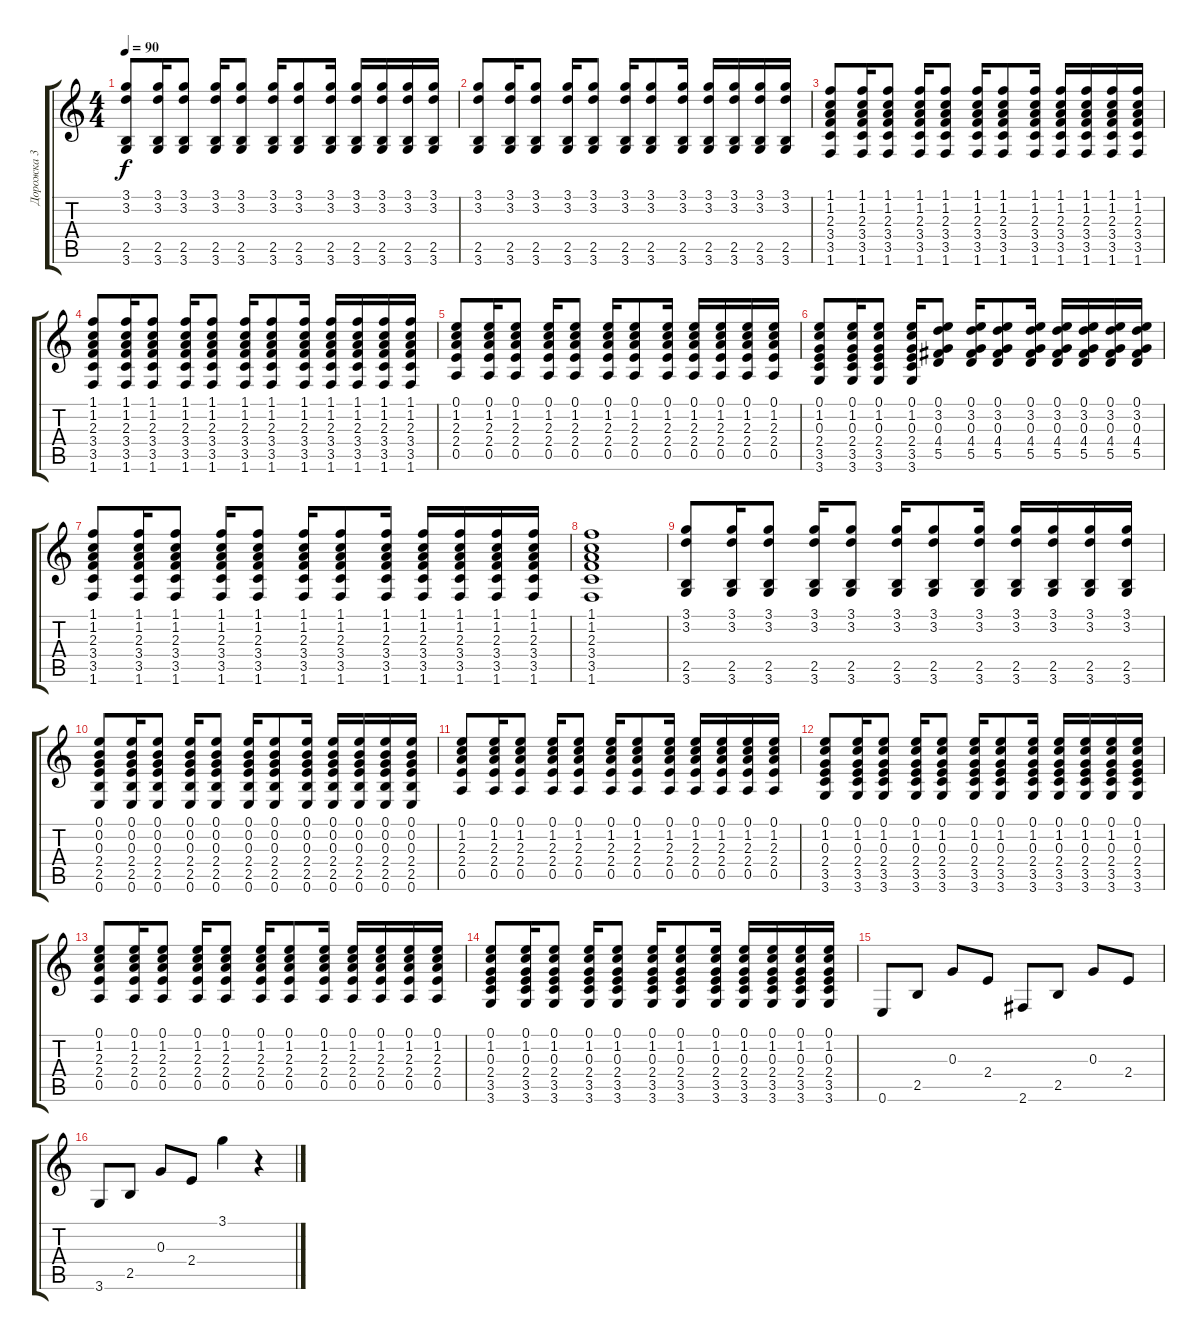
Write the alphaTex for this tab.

\track ("Дорожка 3" "Дорожка 3") {instrument acousticguitarsteel}
\staff {score tabs}
\tuning (E4 B3 G3 D3 A2 E2) {hide}
\ts (4 4)
\tempo 90
\clef g2
\ks c
(3.1 3.2 2.5 3.6).8{dy f} (3.1 3.2 2.5 3.6).16 (3.1 3.2 2.5 3.6).8 (3.1 3.2 2.5 3.6).16 (3.1 3.2 2.5 3.6).8 (3.1 3.2 2.5 3.6).16 (3.1 3.2 2.5 3.6).8 (3.1 3.2 2.5 3.6).16 (3.1 3.2 2.5 3.6).16 (3.1 3.2 2.5 3.6).16 (3.1 3.2 2.5 3.6).16 (3.1 3.2 2.5 3.6).16 |
(3.1 3.2 2.5 3.6).8 (3.1 3.2 2.5 3.6).16 (3.1 3.2 2.5 3.6).8 (3.1 3.2 2.5 3.6).16 (3.1 3.2 2.5 3.6).8 (3.1 3.2 2.5 3.6).16 (3.1 3.2 2.5 3.6).8 (3.1 3.2 2.5 3.6).16 (3.1 3.2 2.5 3.6).16 (3.1 3.2 2.5 3.6).16 (3.1 3.2 2.5 3.6).16 (3.1 3.2 2.5 3.6).16 |
(1.1 1.2 2.3 3.4 3.5 1.6).8 (1.1 1.2 2.3 3.4 3.5 1.6).16 (1.1 1.2 2.3 3.4 3.5 1.6).8 (1.1 1.2 2.3 3.4 3.5 1.6).16 (1.1 1.2 2.3 3.4 3.5 1.6).8 (1.1 1.2 2.3 3.4 3.5 1.6).16 (1.1 1.2 2.3 3.4 3.5 1.6).8 (1.1 1.2 2.3 3.4 3.5 1.6).16 (1.1 1.2 2.3 3.4 3.5 1.6).16 (1.1 1.2 2.3 3.4 3.5 1.6).16 (1.1 1.2 2.3 3.4 3.5 1.6).16 (1.1 1.2 2.3 3.4 3.5 1.6).16 |
(1.1 1.2 2.3 3.4 3.5 1.6).8 (1.1 1.2 2.3 3.4 3.5 1.6).16 (1.1 1.2 2.3 3.4 3.5 1.6).8 (1.1 1.2 2.3 3.4 3.5 1.6).16 (1.1 1.2 2.3 3.4 3.5 1.6).8 (1.1 1.2 2.3 3.4 3.5 1.6).16 (1.1 1.2 2.3 3.4 3.5 1.6).8 (1.1 1.2 2.3 3.4 3.5 1.6).16 (1.1 1.2 2.3 3.4 3.5 1.6).16 (1.1 1.2 2.3 3.4 3.5 1.6).16 (1.1 1.2 2.3 3.4 3.5 1.6).16 (1.1 1.2 2.3 3.4 3.5 1.6).16 |
(0.1 1.2 2.3 2.4 0.5).8 (0.1 1.2 2.3 2.4 0.5).16 (0.1 1.2 2.3 2.4 0.5).8 (0.1 1.2 2.3 2.4 0.5).16 (0.1 1.2 2.3 2.4 0.5).8 (0.1 1.2 2.3 2.4 0.5).16 (0.1 1.2 2.3 2.4 0.5).8 (0.1 1.2 2.3 2.4 0.5).16 (0.1 1.2 2.3 2.4 0.5).16 (0.1 1.2 2.3 2.4 0.5).16 (0.1 1.2 2.3 2.4 0.5).16 (0.1 1.2 2.3 2.4 0.5).16 |
(0.1 1.2 0.3 2.4 3.5 3.6).8 (0.1 1.2 0.3 2.4 3.5 3.6).16 (0.1 1.2 0.3 2.4 3.5 3.6).8 (0.1 1.2 0.3 2.4 3.5 3.6).16 (0.1 3.2 0.3 4.4 5.5).8 (0.1 3.2 0.3 4.4 5.5).16 (0.1 3.2 0.3 4.4 5.5).8 (0.1 3.2 0.3 4.4 5.5).16 (0.1 3.2 0.3 4.4 5.5).16 (0.1 3.2 0.3 4.4 5.5).16 (0.1 3.2 0.3 4.4 5.5).16 (0.1 3.2 0.3 4.4 5.5).16 |
(1.1 1.2 2.3 3.4 3.5 1.6).8 (1.1 1.2 2.3 3.4 3.5 1.6).16 (1.1 1.2 2.3 3.4 3.5 1.6).8 (1.1 1.2 2.3 3.4 3.5 1.6).16 (1.1 1.2 2.3 3.4 3.5 1.6).8 (1.1 1.2 2.3 3.4 3.5 1.6).16 (1.1 1.2 2.3 3.4 3.5 1.6).8 (1.1 1.2 2.3 3.4 3.5 1.6).16 (1.1 1.2 2.3 3.4 3.5 1.6).16 (1.1 1.2 2.3 3.4 3.5 1.6).16 (1.1 1.2 2.3 3.4 3.5 1.6).16 (1.1 1.2 2.3 3.4 3.5 1.6).16 |
(1.1 1.2 2.3 3.4 3.5 1.6).1 |
(3.1 3.2 2.5 3.6).8 (3.1 3.2 2.5 3.6).16 (3.1 3.2 2.5 3.6).8 (3.1 3.2 2.5 3.6).16 (3.1 3.2 2.5 3.6).8 (3.1 3.2 2.5 3.6).16 (3.1 3.2 2.5 3.6).8 (3.1 3.2 2.5 3.6).16 (3.1 3.2 2.5 3.6).16 (3.1 3.2 2.5 3.6).16 (3.1 3.2 2.5 3.6).16 (3.1 3.2 2.5 3.6).16 |
(0.1 0.2 0.3 2.4 2.5 0.6).8 (0.1 0.2 0.3 2.4 2.5 0.6).16 (0.1 0.2 0.3 2.4 2.5 0.6).8 (0.1 0.2 0.3 2.4 2.5 0.6).16 (0.1 0.2 0.3 2.4 2.5 0.6).8 (0.1 0.2 0.3 2.4 2.5 0.6).16 (0.1 0.2 0.3 2.4 2.5 0.6).8 (0.1 0.2 0.3 2.4 2.5 0.6).16 (0.1 0.2 0.3 2.4 2.5 0.6).16 (0.1 0.2 0.3 2.4 2.5 0.6).16 (0.1 0.2 0.3 2.4 2.5 0.6).16 (0.1 0.2 0.3 2.4 2.5 0.6).16 |
(0.1 1.2 2.3 2.4 0.5).8 (0.1 1.2 2.3 2.4 0.5).16 (0.1 1.2 2.3 2.4 0.5).8 (0.1 1.2 2.3 2.4 0.5).16 (0.1 1.2 2.3 2.4 0.5).8 (0.1 1.2 2.3 2.4 0.5).16 (0.1 1.2 2.3 2.4 0.5).8 (0.1 1.2 2.3 2.4 0.5).16 (0.1 1.2 2.3 2.4 0.5).16 (0.1 1.2 2.3 2.4 0.5).16 (0.1 1.2 2.3 2.4 0.5).16 (0.1 1.2 2.3 2.4 0.5).16 |
(0.1 1.2 0.3 2.4 3.5 3.6).8 (0.1 1.2 0.3 2.4 3.5 3.6).16 (0.1 1.2 0.3 2.4 3.5 3.6).8 (0.1 1.2 0.3 2.4 3.5 3.6).16 (0.1 1.2 0.3 2.4 3.5 3.6).8 (0.1 1.2 0.3 2.4 3.5 3.6).16 (0.1 1.2 0.3 2.4 3.5 3.6).8 (0.1 1.2 0.3 2.4 3.5 3.6).16 (0.1 1.2 0.3 2.4 3.5 3.6).16 (0.1 1.2 0.3 2.4 3.5 3.6).16 (0.1 1.2 0.3 2.4 3.5 3.6).16 (0.1 1.2 0.3 2.4 3.5 3.6).16 |
(0.1 1.2 2.3 2.4 0.5).8 (0.1 1.2 2.3 2.4 0.5).16 (0.1 1.2 2.3 2.4 0.5).8 (0.1 1.2 2.3 2.4 0.5).16 (0.1 1.2 2.3 2.4 0.5).8 (0.1 1.2 2.3 2.4 0.5).16 (0.1 1.2 2.3 2.4 0.5).8 (0.1 1.2 2.3 2.4 0.5).16 (0.1 1.2 2.3 2.4 0.5).16 (0.1 1.2 2.3 2.4 0.5).16 (0.1 1.2 2.3 2.4 0.5).16 (0.1 1.2 2.3 2.4 0.5).16 |
(0.1 1.2 0.3 2.4 3.5 3.6).8 (0.1 1.2 0.3 2.4 3.5 3.6).16 (0.1 1.2 0.3 2.4 3.5 3.6).8 (0.1 1.2 0.3 2.4 3.5 3.6).16 (0.1 1.2 0.3 2.4 3.5 3.6).8 (0.1 1.2 0.3 2.4 3.5 3.6).16 (0.1 1.2 0.3 2.4 3.5 3.6).8 (0.1 1.2 0.3 2.4 3.5 3.6).16 (0.1 1.2 0.3 2.4 3.5 3.6).16 (0.1 1.2 0.3 2.4 3.5 3.6).16 (0.1 1.2 0.3 2.4 3.5 3.6).16 (0.1 1.2 0.3 2.4 3.5 3.6).16 |
0.6.8 2.5.8 0.3.8 2.4.8 2.6.8 2.5.8 0.3.8 2.4.8 |
3.6.8 2.5.8 0.3.8 2.4.8 3.1.4 r.4
